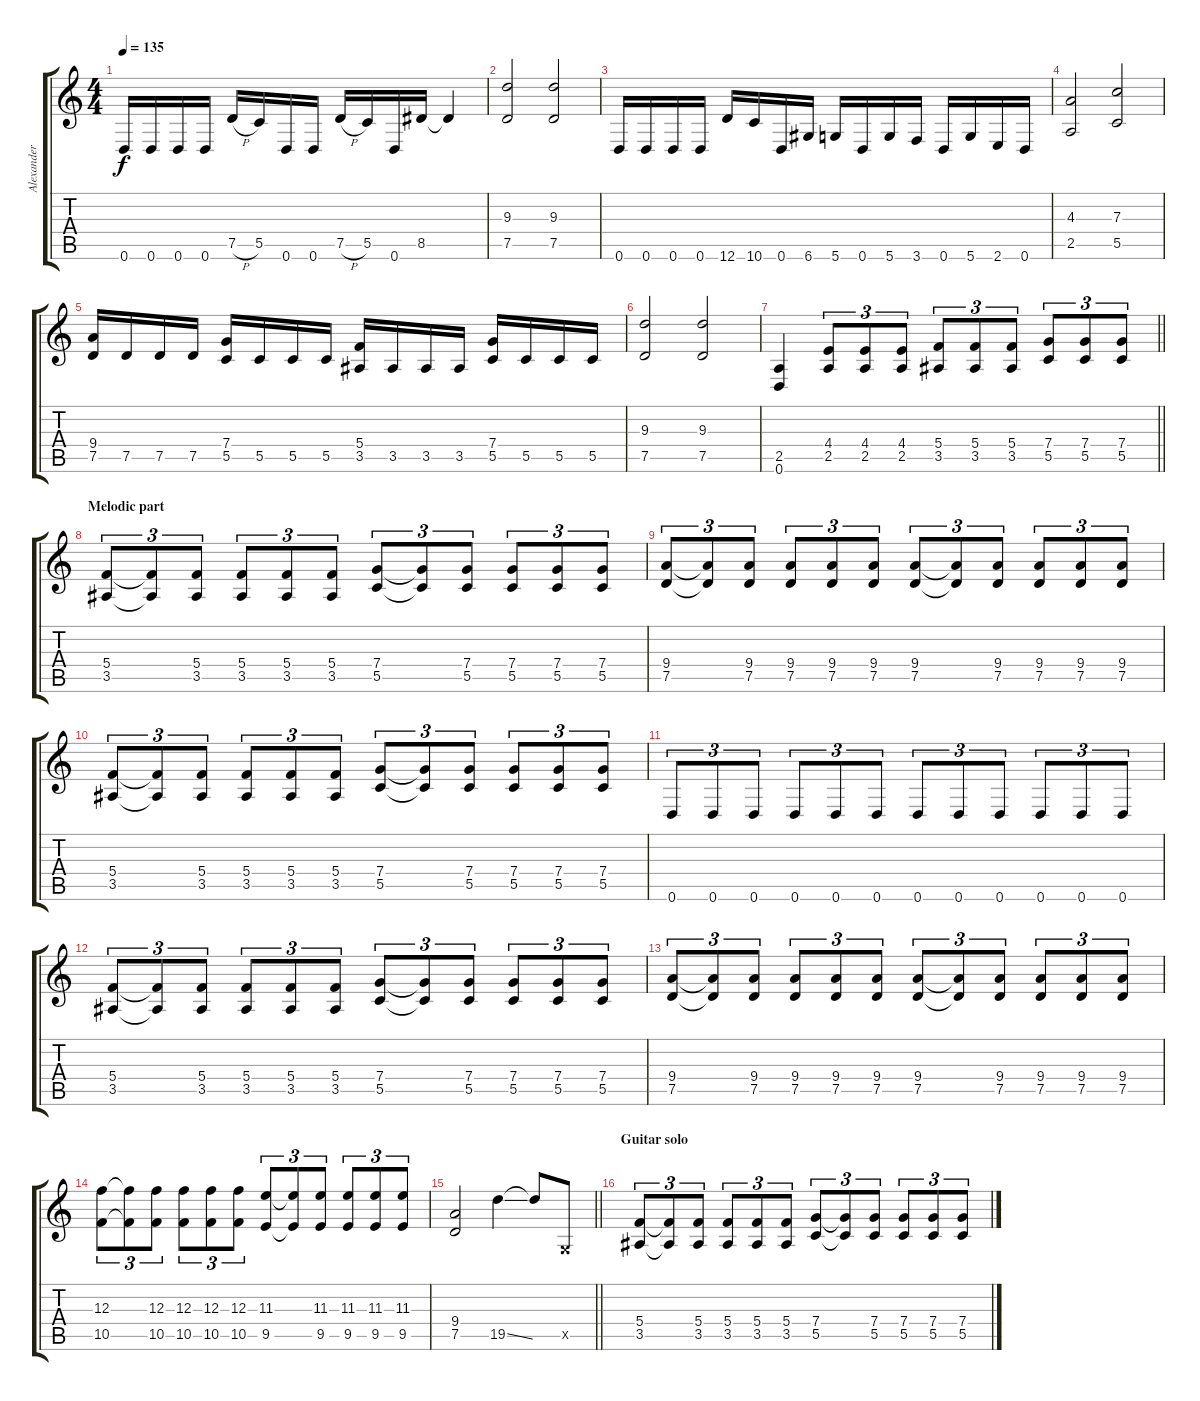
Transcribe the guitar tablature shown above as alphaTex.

\track ("Alexander Kuoppala" "Alexander ") {instrument distortionguitar}
\staff {score tabs}
\tuning (D4 A3 F3 C3 G2 D2) {hide}
\ts (4 4)
\tempo 135
\clef g2
\ks c
0.6.16{dy f} 0.6.16 0.6.16 0.6.16 7.5{h}.16 5.5.16 0.6.16 0.6.16 7.5{h}.16 5.5.16 0.6.16 8.5.16 8.5{t}.4 |
(9.3 7.5).2 (9.3 7.5).2 |
0.6.16 0.6.16 0.6.16 0.6.16 12.6.16 10.6.16 0.6.16 6.6.16 5.6.16 0.6.16 5.6.16 3.6.16 0.6.16 5.6.16 2.6.16 0.6.16 |
(4.3 2.5).2 (7.3 5.5).2 |
(9.4 7.5).16 7.5.16 7.5.16 7.5.16 (7.4 5.5).16 5.5.16 5.5.16 5.5.16 (5.4 3.5).16 3.5.16 3.5.16 3.5.16 (7.4 5.5).16 5.5.16 5.5.16 5.5.16 |
(9.3 7.5).2 (9.3 7.5).2 |
\barLineRight lightlight
(2.5 0.6).4 (4.4 2.5).8{tu (3 2)} (4.4 2.5).8{tu (3 2)} (4.4 2.5).8{tu (3 2)} (5.4 3.5).8{tu (3 2)} (5.4 3.5).8{tu (3 2)} (5.4 3.5).8{tu (3 2)} (7.4 5.5).8{tu (3 2)} (7.4 5.5).8{tu (3 2)} (7.4 5.5).8{tu (3 2)} |
\section ("" "Melodic part")
(5.4 3.5).8{tu (3 2)} (5.4{t} 3.5{t}).8{tu (3 2)} (5.4 3.5).8{tu (3 2)} (5.4 3.5).8{tu (3 2)} (5.4 3.5).8{tu (3 2)} (5.4 3.5).8{tu (3 2)} (7.4 5.5).8{tu (3 2)} (7.4{t} 5.5{t}).8{tu (3 2)} (7.4 5.5).8{tu (3 2)} (7.4 5.5).8{tu (3 2)} (7.4 5.5).8{tu (3 2)} (7.4 5.5).8{tu (3 2)} |
(9.4 7.5).8{tu (3 2)} (9.4{t} 7.5{t}).8{tu (3 2)} (9.4 7.5).8{tu (3 2)} (9.4 7.5).8{tu (3 2)} (9.4 7.5).8{tu (3 2)} (9.4 7.5).8{tu (3 2)} (9.4 7.5).8{tu (3 2)} (9.4{t} 7.5{t}).8{tu (3 2)} (9.4 7.5).8{tu (3 2)} (9.4 7.5).8{tu (3 2)} (9.4 7.5).8{tu (3 2)} (9.4 7.5).8{tu (3 2)} |
(5.4 3.5).8{tu (3 2)} (5.4{t} 3.5{t}).8{tu (3 2)} (5.4 3.5).8{tu (3 2)} (5.4 3.5).8{tu (3 2)} (5.4 3.5).8{tu (3 2)} (5.4 3.5).8{tu (3 2)} (7.4 5.5).8{tu (3 2)} (7.4{t} 5.5{t}).8{tu (3 2)} (7.4 5.5).8{tu (3 2)} (7.4 5.5).8{tu (3 2)} (7.4 5.5).8{tu (3 2)} (7.4 5.5).8{tu (3 2)} |
0.6.8{tu (3 2)} 0.6.8{tu (3 2)} 0.6.8{tu (3 2)} 0.6.8{tu (3 2)} 0.6.8{tu (3 2)} 0.6.8{tu (3 2)} 0.6.8{tu (3 2)} 0.6.8{tu (3 2)} 0.6.8{tu (3 2)} 0.6.8{tu (3 2)} 0.6.8{tu (3 2)} 0.6.8{tu (3 2)} |
(5.4 3.5).8{tu (3 2)} (5.4{t} 3.5{t}).8{tu (3 2)} (5.4 3.5).8{tu (3 2)} (5.4 3.5).8{tu (3 2)} (5.4 3.5).8{tu (3 2)} (5.4 3.5).8{tu (3 2)} (7.4 5.5).8{tu (3 2)} (7.4{t} 5.5{t}).8{tu (3 2)} (7.4 5.5).8{tu (3 2)} (7.4 5.5).8{tu (3 2)} (7.4 5.5).8{tu (3 2)} (7.4 5.5).8{tu (3 2)} |
(9.4 7.5).8{tu (3 2)} (9.4{t} 7.5{t}).8{tu (3 2)} (9.4 7.5).8{tu (3 2)} (9.4 7.5).8{tu (3 2)} (9.4 7.5).8{tu (3 2)} (9.4 7.5).8{tu (3 2)} (9.4 7.5).8{tu (3 2)} (9.4{t} 7.5{t}).8{tu (3 2)} (9.4 7.5).8{tu (3 2)} (9.4 7.5).8{tu (3 2)} (9.4 7.5).8{tu (3 2)} (9.4 7.5).8{tu (3 2)} |
(12.3 10.5).8{tu (3 2)} (12.3{t} 10.5{t}).8{tu (3 2)} (12.3 10.5).8{tu (3 2)} (12.3 10.5).8{tu (3 2)} (12.3 10.5).8{tu (3 2)} (12.3 10.5).8{tu (3 2)} (11.3 9.5).8{tu (3 2)} (11.3{t} 9.5{t}).8{tu (3 2)} (11.3 9.5).8{tu (3 2)} (11.3 9.5).8{tu (3 2)} (11.3 9.5).8{tu (3 2)} (11.3 9.5).8{tu (3 2)} |
\barLineRight lightlight
(9.4 7.5).2 19.5{ss}.4 19.5{t}.8 0.5{x}.8 |
\section ("" "Guitar solo")
(5.4 3.5).8{tu (3 2)} (5.4{t} 3.5{t}).8{tu (3 2)} (5.4 3.5).8{tu (3 2)} (5.4 3.5).8{tu (3 2)} (5.4 3.5).8{tu (3 2)} (5.4 3.5).8{tu (3 2)} (7.4 5.5).8{tu (3 2)} (7.4{t} 5.5{t}).8{tu (3 2)} (7.4 5.5).8{tu (3 2)} (7.4 5.5).8{tu (3 2)} (7.4 5.5).8{tu (3 2)} (7.4 5.5).8{tu (3 2)}
